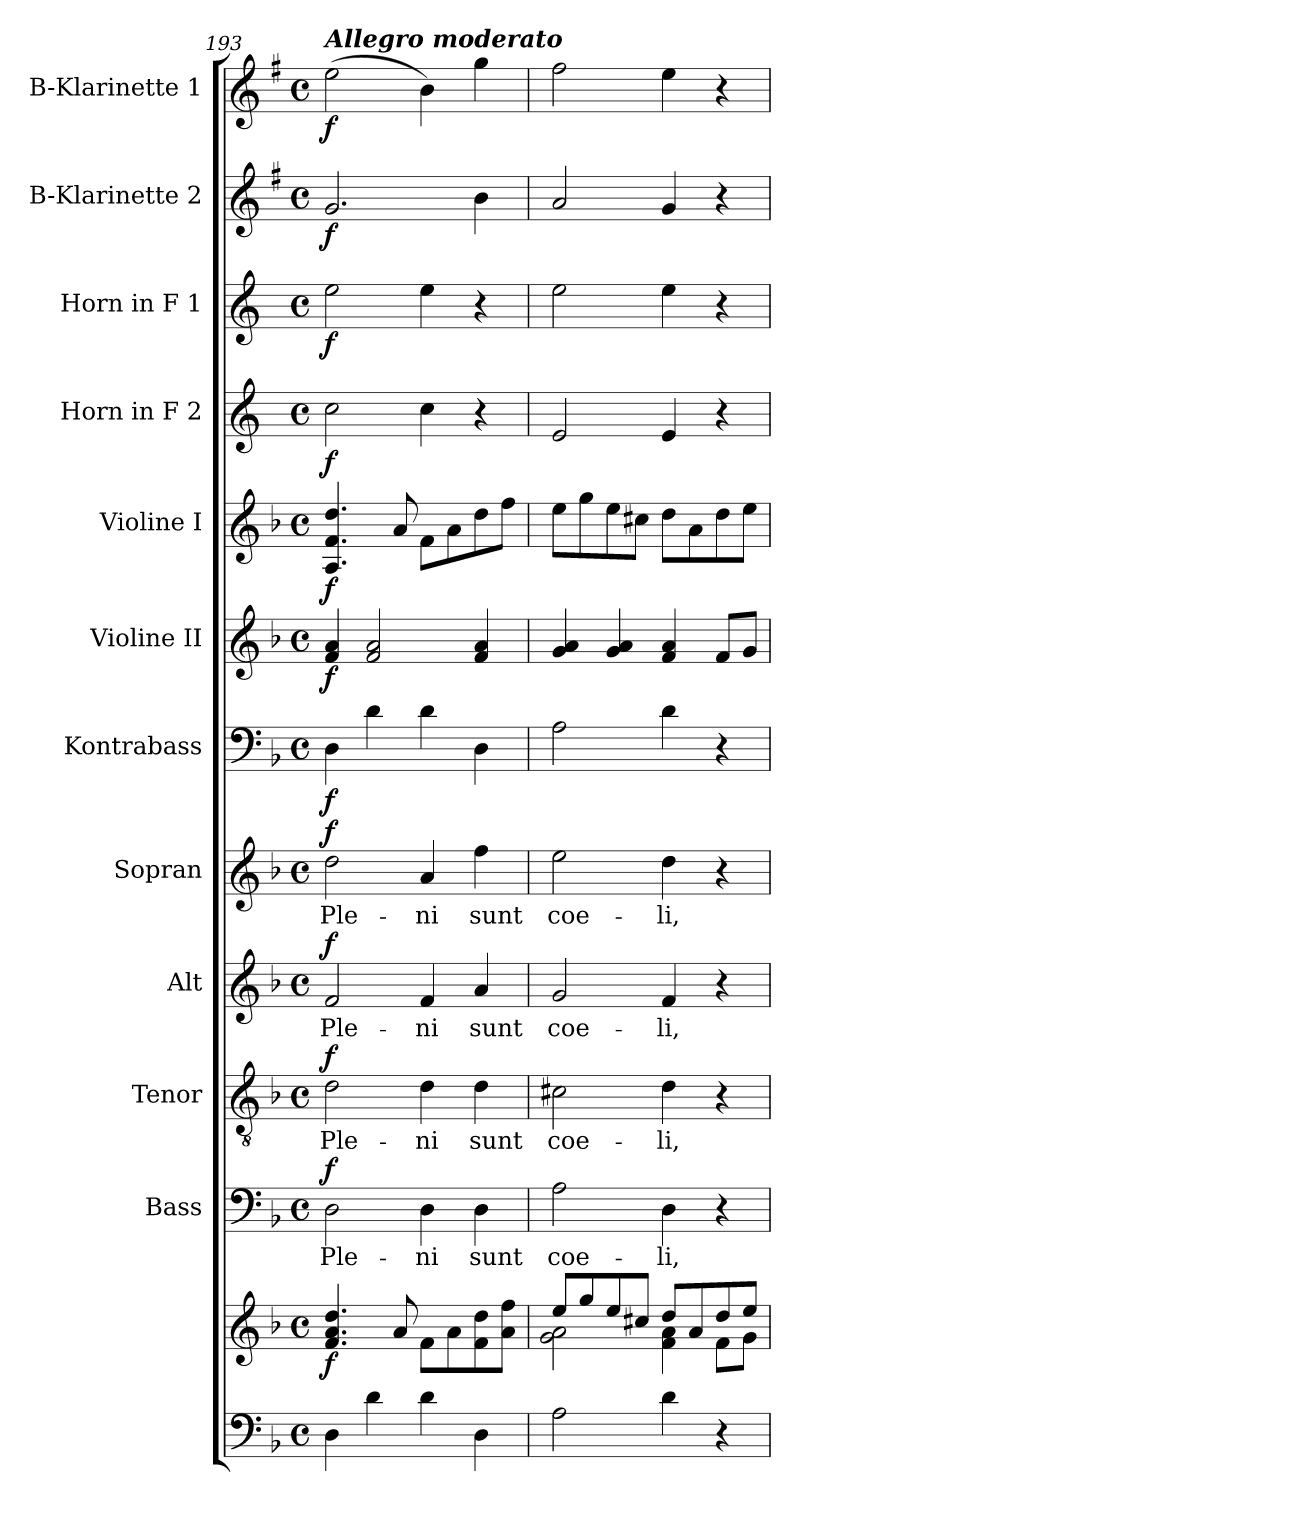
**kern	**kern	**dynam	**kern	**text	**dynam	**kern	**text	**dynam	**kern	**text	**dynam	**kern	**text	**dynam	**kern	**dynam	**kern	**dynam	**kern	**dynam	**kern	**dynam	**kern	**dynam	**kern	**dynam	**kern	**dynam
*part12	*part12	*part12	*part11	*part11	*part11	*part10	*part10	*part10	*part9	*part9	*part9	*part8	*part8	*part8	*part7	*part7	*part6	*part6	*part5	*part5	*part4	*part4	*part3	*part3	*part2	*part2	*part1	*part1
*staff13	*staff12	*staff12/13	*staff11	*staff11	*staff11	*staff10	*staff10	*staff10	*staff9	*staff9	*staff9	*staff8	*staff8	*staff8	*staff7	*staff7	*staff6	*staff6	*staff5	*staff5	*staff4	*staff4	*staff3	*staff3	*staff2	*staff2	*staff1	*staff1
*	*	*	*I"Bass	*	*	*I"Tenor	*	*	*I"Alt	*	*	*I"Sopran	*	*	*I"Kontrabass	*	*I"Violine II	*	*I"Violine I	*	*I"Horn in F 2	*	*I"Horn in F 1	*	*I"B-Klarinette 2	*	*I"B-Klarinette 1	*
*	*	*	*I'B.	*	*	*I'T.	*	*	*I'A.	*	*	*I'S.	*	*	*I'Kb.	*	*I'Vl. II	*	*I'Vl. I	*	*	*	*	*	*I'B Kl. 2	*	*I'B Kl. 1	*
*clefF4	*clefG2	*	*clefF4	*	*	*clefGv2	*	*	*clefG2	*	*	*clefG2	*	*	*clefF4	*	*clefG2	*	*clefG2	*	*clefG2	*	*clefG2	*	*clefG2	*	*clefG2	*
*	*	*	*	*	*	*	*	*	*	*	*	*	*	*	*ITrd7c12	*	*	*	*	*	*ITrd4c7	*	*ITrd4c7	*	*ITrd1c2	*	*ITrd1c2	*
*k[b-]	*k[b-]	*	*k[b-]	*	*	*k[b-]	*	*	*k[b-]	*	*	*k[b-]	*	*	*k[b-]	*	*k[b-]	*	*k[b-]	*	*k[b-]	*	*k[b-]	*	*k[b-]	*	*k[b-]	*
*F:	*F:	*	*F:	*	*	*F:	*	*	*F:	*	*	*F:	*	*	*F:	*	*F:	*	*F:	*	*F:	*	*F:	*	*F:	*	*F:	*
*M4/4	*M4/4	*	*M4/4	*	*	*M4/4	*	*	*M4/4	*	*	*M4/4	*	*	*M4/4	*	*M4/4	*	*M4/4	*	*M4/4	*	*M4/4	*	*M4/4	*	*M4/4	*
*met(c)	*met(c)	*	*met(c)	*	*	*met(c)	*	*	*met(c)	*	*	*met(c)	*	*	*met(c)	*	*met(c)	*	*met(c)	*	*met(c)	*	*met(c)	*	*met(c)	*	*met(c)	*
=193	=193	=193	=193	=193	=193	=193	=193	=193	=193	=193	=193	=193	=193	=193	=193	=193	=193	=193	=193	=193	=193	=193	=193	=193	=193	=193	=193	=193
!	!	!	!	!	!	!	!	!	!	!	!	!	!	!	!	!	!	!	!	!	!	!	!	!	!	!	!LO:TX:a:Bi:t=Allegro moderato	!
!	!	!LO:DY:b	!	!LO:LY:b	!LO:DY:a	!	!LO:LY:b	!LO:DY:a	!	!LO:LY:b	!LO:DY:a	!	!LO:LY:b	!LO:DY:a	!	!LO:DY:b	!	!LO:DY:b	!	!LO:DY:b	!	!LO:DY:b	!	!LO:DY:b	!	!LO:DY:b	!	!LO:DY:b
4D\	4.f/ 4.a/ 4.dd/	f	2D\	Ple-	f	2d\	Ple-	f	2f/	Ple-	f	2dd\	Ple-	f	4DD\	f	4f/ 4a/	f	4.A/ 4.f/ 4.dd/	f	2f\	f	2a\	f	2.f/	f	(>2dd\	f
4d\	.	.	.	.	.	.	.	.	.	.	.	.	.	.	4D\	.	2f/ 2a/	.	.	.	.	.	.	.	.	.	.	.
.	8a/	.	.	.	.	.	.	.	.	.	.	.	.	.	.	.	.	.	8a/	.	.	.	.	.	.	.	.	.
!	!	!	!	!LO:LY:b	!	!	!LO:LY:b	!	!	!LO:LY:b	!	!	!LO:LY:b	!	!	!	!	!	!	!	!	!	!	!	!	!	!	!
4d\	8f\L	.	4D\	-ni	.	4d\	-ni	.	4f/	-ni	.	4a/	-ni	.	4D\	.	.	.	8f\L	.	4f\	.	4a\	.	.	.	4a\)	.
.	8a\	.	.	.	.	.	.	.	.	.	.	.	.	.	.	.	.	.	8a\	.	.	.	.	.	.	.	.	.
!	!	!	!	!LO:LY:b	!	!	!LO:LY:b	!	!	!LO:LY:b	!	!	!LO:LY:b	!	!	!	!	!	!	!	!	!	!	!	!	!	!	!
4D\	8f\ 8dd\	.	4D\	sunt	.	4d\	sunt	.	4a/	sunt	.	4ff\	sunt	.	4DD\	.	4f/ 4a/	.	8dd\	.	4r	.	4r	.	4a\	.	4ff\	.
.	8a\ 8ff\J	.	.	.	.	.	.	.	.	.	.	.	.	.	.	.	.	.	8ff\J	.	.	.	.	.	.	.	.	.
=194	=194	=194	=194	=194	=194	=194	=194	=194	=194	=194	=194	=194	=194	=194	=194	=194	=194	=194	=194	=194	=194	=194	=194	=194	=194	=194	=194	=194
*	*^	*	*	*	*	*	*	*	*	*	*	*	*	*	*	*	*	*	*	*	*	*	*	*	*	*	*	*
!	!	!	!	!	!LO:LY:b	!	!	!LO:LY:b	!	!	!LO:LY:b	!	!	!LO:LY:b	!	!	!	!	!	!	!	!	!	!	!	!	!	!	!
2A\	8ee/L	2g\ 2a\	.	2A\	coe-	.	2c#X\	coe-	.	2g/	coe-	.	2ee\	coe-	.	2AA\	.	4g/ 4a/	.	8ee\L	.	2A/	.	2a\	.	2g/	.	2ee\	.
.	8gg/	.	.	.	.	.	.	.	.	.	.	.	.	.	.	.	.	.	.	8gg\	.	.	.	.	.	.	.	.	.
.	8ee/	.	.	.	.	.	.	.	.	.	.	.	.	.	.	.	.	4g/ 4a/	.	8ee\	.	.	.	.	.	.	.	.	.
.	8cc#X/J	.	.	.	.	.	.	.	.	.	.	.	.	.	.	.	.	.	.	8cc#X\J	.	.	.	.	.	.	.	.	.
!	!	!	!	!	!LO:LY:b	!	!	!LO:LY:b	!	!	!LO:LY:b	!	!	!LO:LY:b	!	!	!	!	!	!	!	!	!	!	!	!	!	!	!
4d\	8dd/L	4f\ 4a\	.	4D\	-li,	.	4d\	-li,	.	4f/	-li,	.	4dd\	-li,	.	4D\	.	4f/ 4a/	.	8dd\L	.	4A/	.	4a\	.	4f/	.	4dd\	.
.	8a/	.	.	.	.	.	.	.	.	.	.	.	.	.	.	.	.	.	.	8a\	.	.	.	.	.	.	.	.	.
4r	8dd/	8f\L	.	4r	.	.	4r	.	.	4r	.	.	4r	.	.	4r	.	8f/L	.	8dd\	.	4r	.	4r	.	4r	.	4r	.
.	8ee/J	8g\J	.	.	.	.	.	.	.	.	.	.	.	.	.	.	.	8g/J	.	8ee\J	.	.	.	.	.	.	.	.	.
*	*v	*v	*	*	*	*	*	*	*	*	*	*	*	*	*	*	*	*	*	*	*	*	*	*	*	*	*	*	*
=	=	=	=	=	=	=	=	=	=	=	=	=	=	=	=	=	=	=	=	=	=	=	=	=	=	=	=	=
*-	*-	*-	*-	*-	*-	*-	*-	*-	*-	*-	*-	*-	*-	*-	*-	*-	*-	*-	*-	*-	*-	*-	*-	*-	*-	*-	*-	*-
